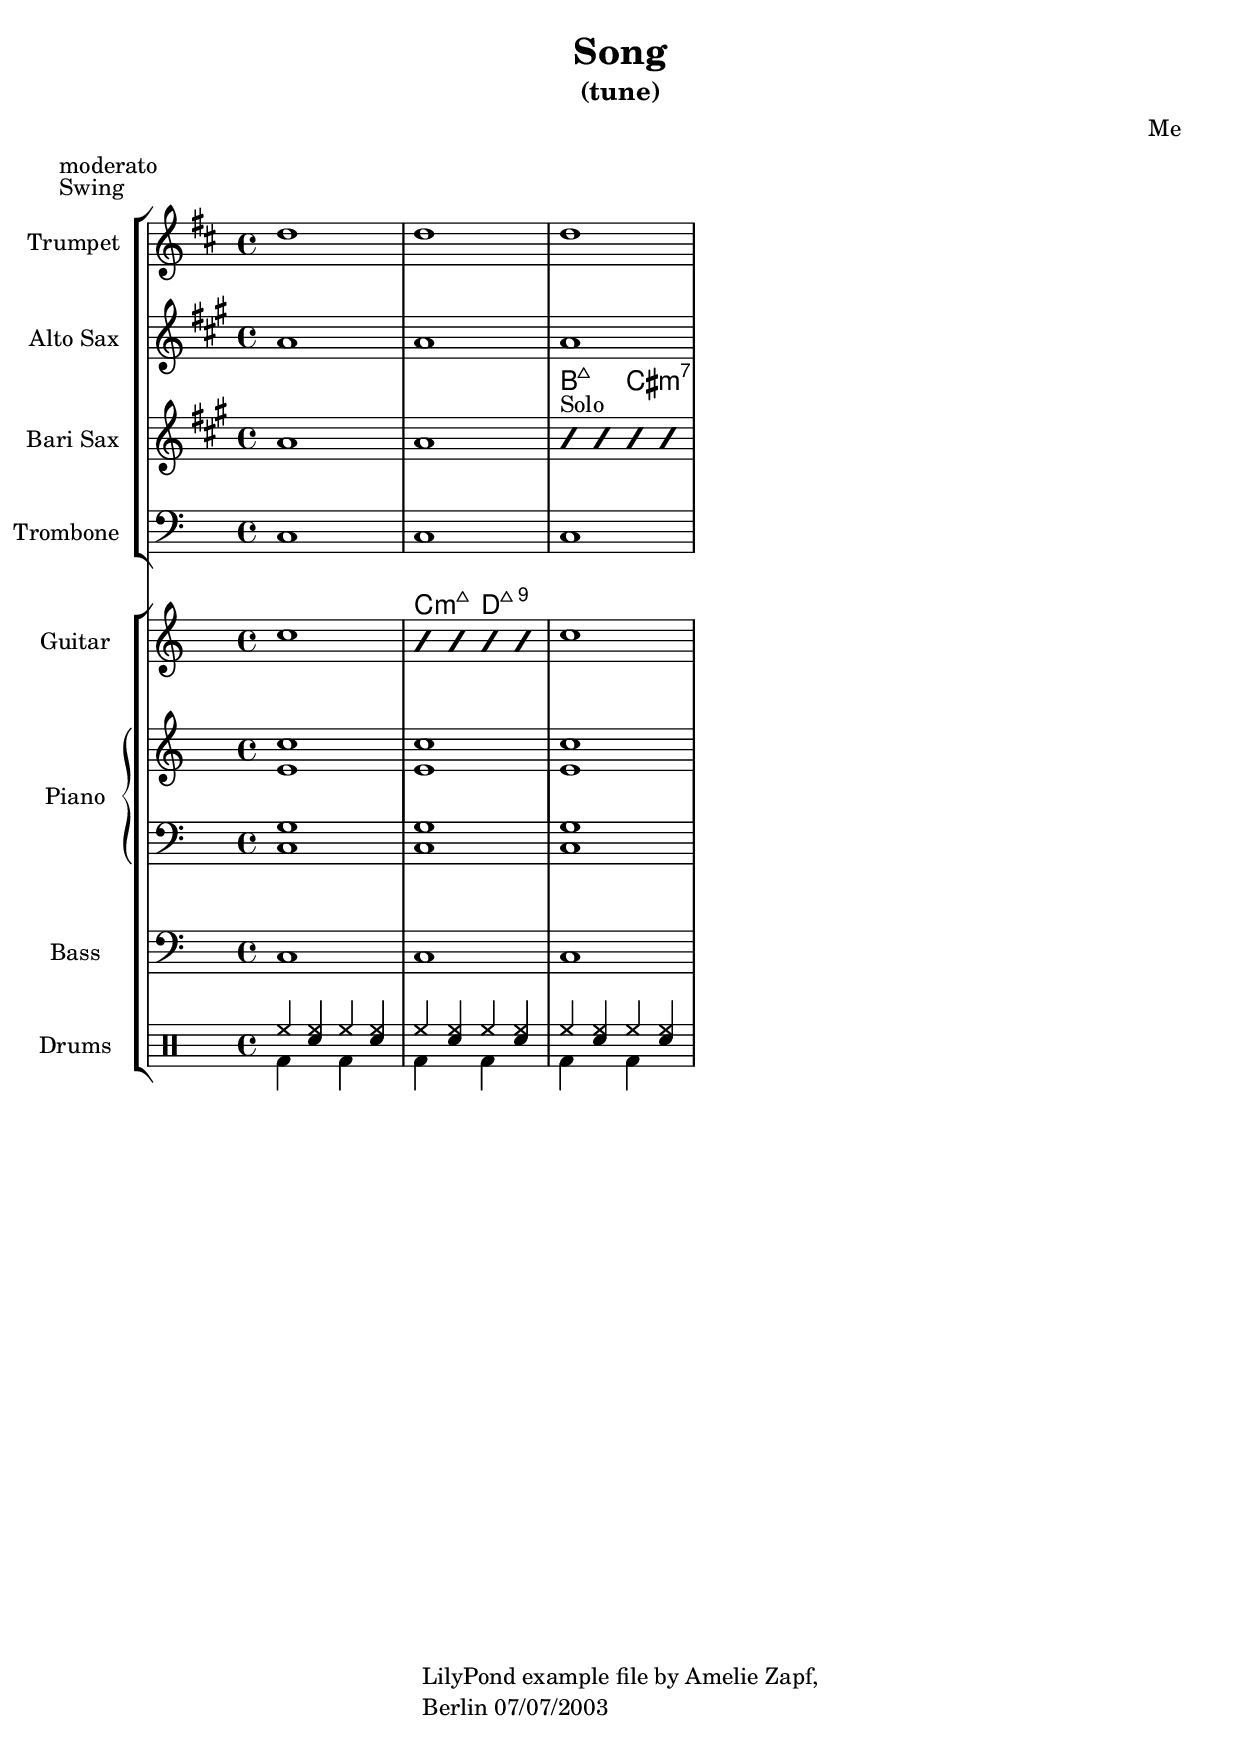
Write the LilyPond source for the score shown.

\version "2.16.0"

\header {
  lsrtags = "keyboards, percussion, fretted-strings, template, real-music"

  texidoc = "
This is quite an advanced template, for a jazz ensemble. Note that all
instruments are notated in @code{\\key c \\major}. This refers to the
key in concert pitch; the key will be automatically transposed if the
music is within a @code{\\transpose} section.

"
  doctitle = "Jazz combo template"
}

\header {
  title = "Song"
  subtitle = "(tune)"
  composer = "Me"
  meter = "moderato"
  piece = "Swing"
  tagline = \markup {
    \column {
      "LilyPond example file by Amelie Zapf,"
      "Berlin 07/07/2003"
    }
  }
}

%#(set-global-staff-size 16)
\include "english.ly"

%%%%%%%%%%%% Some macros %%%%%%%%%%%%%%%%%%%

sl = {
  \override NoteHead #'style = #'slash
  \override Stem #'transparent = ##t
  \override Flag #'transparent = ##t
}
nsl = {
  \revert NoteHead #'style
  \revert Stem #'transparent
  \revert Flag #'transparent
}
crOn = \override NoteHead #'style = #'cross
crOff = \revert NoteHead #'style

%% insert chord name style stuff here.

jazzChords = { }

%%%%%%%%%%%% Keys'n'thangs %%%%%%%%%%%%%%%%%

global = { \time 4/4 }

Key = { \key c \major }

% ############ Horns ############

% ------ Trumpet ------
trpt = \transpose c d \relative c'' {
  \Key
  c1 | c | c |
}
trpHarmony = \transpose c' d {
  \jazzChords
}
trumpet = {
  \global
  \set Staff.instrumentName = #"Trumpet"
  \clef treble
  <<
    \trpt
  >>
}

% ------ Alto Saxophone ------
alto = \transpose c a \relative c' {
  \Key
  c1 | c | c |
}
altoHarmony = \transpose c' a {
  \jazzChords
}
altoSax = {
  \global
  \set Staff.instrumentName = #"Alto Sax"
  \clef treble
  <<
    \alto
  >>
}

% ------ Baritone Saxophone ------
bari = \transpose c a' \relative c {
  \Key
  c1
  c1
  \sl
  d4^"Solo" d d d
  \nsl
}
bariHarmony = \transpose c' a \chordmode {
  \jazzChords s1 s d2:maj e:m7
}
bariSax = {
  \global
  \set Staff.instrumentName = #"Bari Sax"
  \clef treble
  <<
    \bari
  >>
}

% ------ Trombone ------
tbone = \relative c {
  \Key
  c1 | c | c
}
tboneHarmony = \chordmode {
  \jazzChords
}
trombone = {
  \global
  \set Staff.instrumentName = #"Trombone"
  \clef bass
  <<
    \tbone
  >>
}

% ############ Rhythm Section #############

% ------ Guitar ------
gtr = \relative c'' {
  \Key
  c1
  \sl
  b4 b b b
  \nsl
  c1
}
gtrHarmony = \chordmode {
  \jazzChords
  s1 c2:min7+ d2:maj9
}
guitar = {
  \global
  \set Staff.instrumentName = #"Guitar"
  \clef treble
  <<
    \gtr
  >>
}

%% ------ Piano ------
rhUpper = \relative c'' {
  \voiceOne
  \Key
  c1 | c | c
}
rhLower = \relative c' {
  \voiceTwo
  \Key
  e1 | e | e
}

lhUpper = \relative c' {
  \voiceOne
  \Key
  g1 | g | g
}
lhLower = \relative c {
  \voiceTwo
  \Key
  c1 | c | c
}

PianoRH = {
  \clef treble
  \global
  \set Staff.midiInstrument = #"acoustic grand"
  <<
    \new Voice = "one" \rhUpper
    \new Voice = "two" \rhLower
  >>
}
PianoLH = {
  \clef bass
  \global
  \set Staff.midiInstrument = #"acoustic grand"
  <<
    \new Voice = "one" \lhUpper
    \new Voice = "two" \lhLower
  >>
}

piano = {
  <<
    \set PianoStaff.instrumentName = #"Piano"
    \new Staff = "upper" \PianoRH
    \new Staff = "lower" \PianoLH
  >>
}

% ------ Bass Guitar ------
Bass = \relative c {
  \Key
  c1 | c | c
}
bass = {
  \global
  \set Staff.instrumentName = #"Bass"
  \clef bass
  <<
    \Bass
  >>
}

% ------ Drums ------
up = \drummode {
  \voiceOne
  hh4 <hh sn> hh <hh sn>
  hh4 <hh sn> hh <hh sn>
  hh4 <hh sn> hh <hh sn>
}
down = \drummode {
  \voiceTwo
  bd4 s bd s
  bd4 s bd s
  bd4 s bd s
}

drumContents = {
  \global
  <<
    \set DrumStaff.instrumentName = #"Drums"
    \new DrumVoice \up
    \new DrumVoice \down
  >>
}

%%%%%%%%% It All Goes Together Here %%%%%%%%%%%%%%%%%%%%%%

\score {
  <<
    \new StaffGroup = "horns" <<
      \new Staff = "trumpet" \trumpet
      \new Staff = "altosax" \altoSax
      \new ChordNames = "barichords" \bariHarmony
      \new Staff = "barisax" \bariSax
      \new Staff = "trombone" \trombone
    >>

    \new StaffGroup = "rhythm" <<
      \new ChordNames = "chords" \gtrHarmony
      \new Staff = "guitar" \guitar
      \new PianoStaff = "piano" \piano
      \new Staff = "bass" \bass
      \new DrumStaff \drumContents
    >>
  >>
  \layout {
    \context { \Staff \RemoveEmptyStaves }
    \context {
      \Score
      \override BarNumber #'padding = #3
      \override RehearsalMark #'padding = #2
      skipBars = ##t
    }
  }
  \midi { }
}

